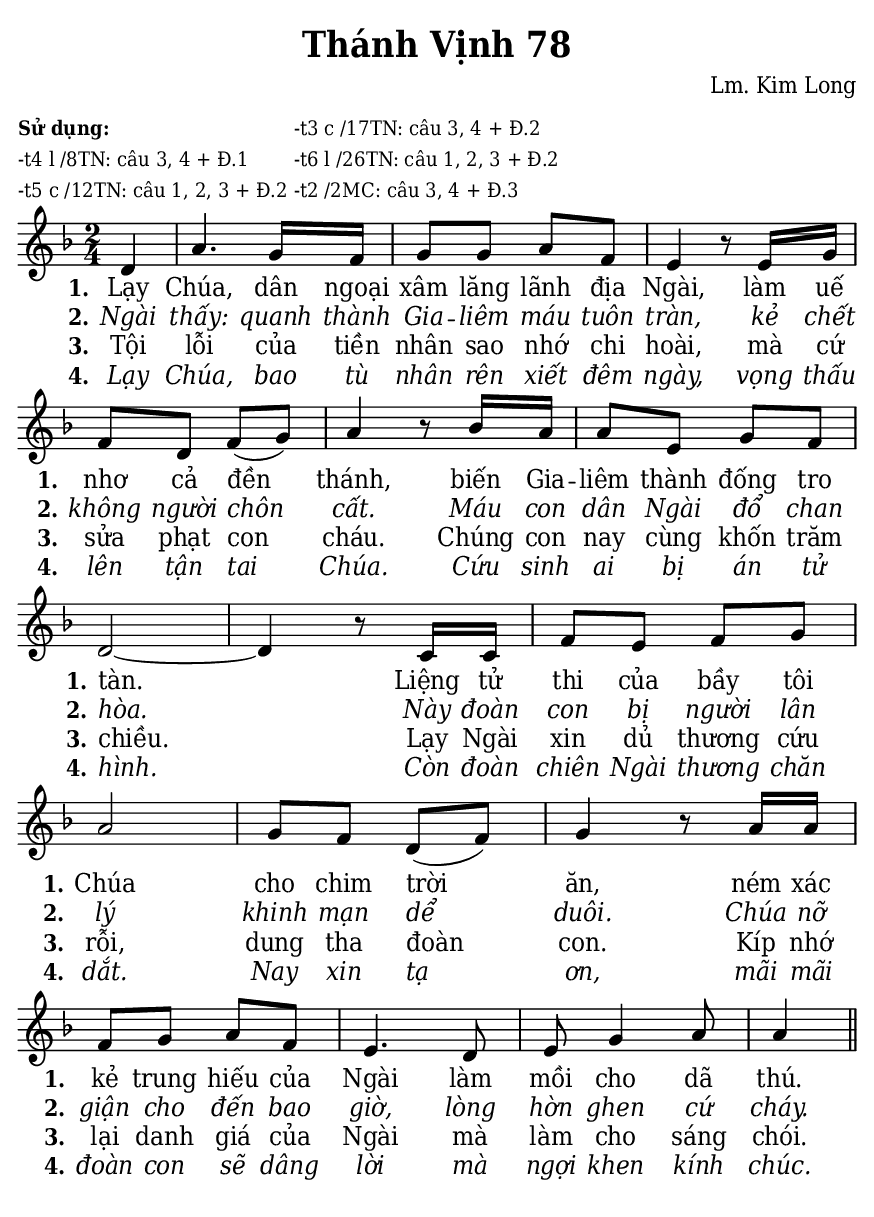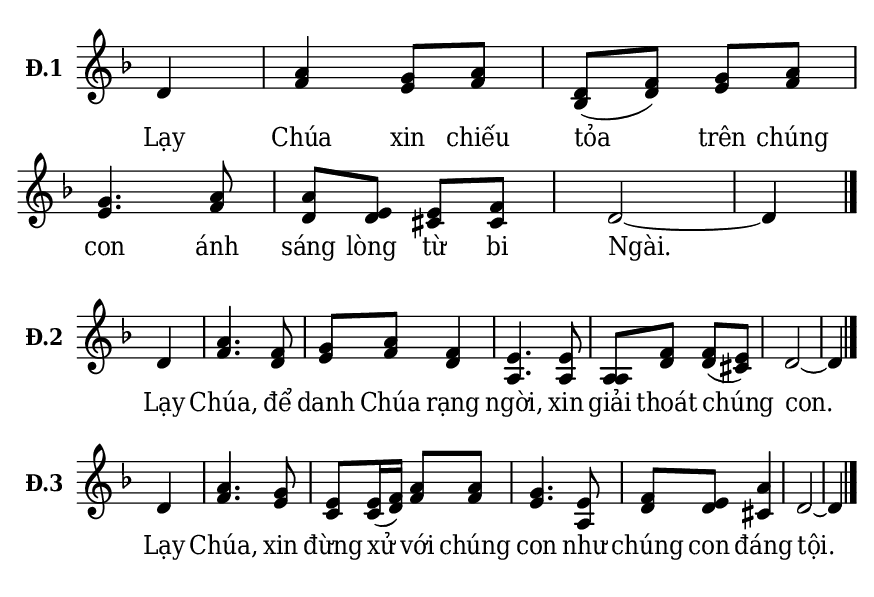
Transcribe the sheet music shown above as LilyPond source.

% Cài đặt chung
\version "2.22.1"
\include "english.ly"

\header {
  title = "Thánh Vịnh 78"
  composer = "Lm. Kim Long"
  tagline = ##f
}

% mã nguồn cho những chức năng chưa hỗ trợ trong phiên bản lilypond hiện tại
% cung cấp bởi cộng đồng lilypond khi gửi email đến lilypond-user@gnu.org
% in số phiên khúc trên mỗi dòng
#(define (add-grob-definition grob-name grob-entry)
     (set! all-grob-descriptions
           (cons ((@@ (lily) completize-grob-entry)
                  (cons grob-name grob-entry))
                 all-grob-descriptions)))

#(add-grob-definition
    'StanzaNumberSpanner
    `((direction . ,LEFT)
      (font-series . bold)
      (padding . 1.0)
      (side-axis . ,X)
      (stencil . ,ly:text-interface::print)
      (X-offset . ,ly:side-position-interface::x-aligned-side)
      (Y-extent . ,grob::always-Y-extent-from-stencil)
      (meta . ((class . Spanner)
               (interfaces . (font-interface
                              side-position-interface
                              stanza-number-interface
                              text-interface))))))

\layout {
    \context {
      \Global
      \grobdescriptions #all-grob-descriptions
    }
    \context {
      \Score
      \remove Stanza_number_align_engraver
      \consists
        #(lambda (context)
           (let ((texts '())
                 (syllables '()))
             (make-engraver
              (acknowledgers
               ((stanza-number-interface engraver grob source-engraver)
                  (set! texts (cons grob texts)))
               ((lyric-syllable-interface engraver grob source-engraver)
                  (set! syllables (cons grob syllables))))
              ((stop-translation-timestep engraver)
                 (for-each
                  (lambda (text)
                    (for-each
                     (lambda (syllable)
                       (ly:pointer-group-interface::add-grob
                        text
                        'side-support-elements
                        syllable))
                     syllables))
                  texts)
                 (set! syllables '())))))
    }
    \context {
      \Lyrics
      \remove Stanza_number_engraver
      \consists
        #(lambda (context)
           (let ((text #f)
                 (last-stanza #f))
             (make-engraver
              ((process-music engraver)
                 (let ((stanza (ly:context-property context 'stanza #f)))
                   (if (and stanza (not (equal? stanza last-stanza)))
                       (let ((column (ly:context-property context
'currentCommandColumn)))
                         (set! last-stanza stanza)
                         (if text
                             (ly:spanner-set-bound! text RIGHT column))
                         (set! text (ly:engraver-make-grob engraver
'StanzaNumberSpanner '()))
                         (ly:grob-set-property! text 'text stanza)
                         (ly:spanner-set-bound! text LEFT column)))))
              ((finalize engraver)
                 (if text
                     (let ((column (ly:context-property context
'currentCommandColumn)))
                       (ly:spanner-set-bound! text RIGHT column)))))))
      \override StanzaNumberSpanner.horizon-padding = 10000
    }
}

stanzaReminderOff =
  \temporary \override StanzaNumberSpanner.after-line-breaking =
     #(lambda (grob)
        ;; Can be replaced with (not (first-broken-spanner? grob)) in 2.23.
        (if (let ((siblings (ly:spanner-broken-into (ly:grob-original grob))))
              (and (pair? siblings)
                   (not (eq? grob (car siblings)))))
            (ly:grob-suicide! grob)))

stanzaReminderOn = \undo \stanzaReminderOff
% kết thúc mã nguồn

% Nhạc
nhacPhanMot = \relative c' {
  \key f \major
  \time 2/4
  \partial 4 d4 |
  a'4. g16 f |
  g8 g a f |
  e4 r8 e16 g |
  f8 d f (g) |
  a4 r8 bf16 a |
  a8 e g f |
  d2 ~ |
  d4 r8 c16 c |
  f8 e f g |
  a2 |
  g8 f d (f) |
  g4 r8 a16 a |
  f8 g a f |
  e4. d8 |
  e g4 a8 |
  a4 \bar "||"
}

nhacPhanHai = \relative c' {
  \key f \major
  \time 2/4
  \partial 4 d4 |
  <<
    {
      a'4 g8 a |
      d, (f) g a |
      g4. a8 |
      a e e f
    }
    {
      f4 e8 f |
      bf, (d) e f |
      e4. f8 |
      d d cs cs
    }
  >>
  d2 ~ |
  d4 \bar "|."
}

nhacPhanBa = \relative c' {
  \key f \major
  \time 2/4
  \partial 4 d4 |
  <<
    {
      a'4. f8 |
      g a f4 |
      e4. e8 |
      a, f' f (e)
    }
    {
      f4. d8 |
      e f d4 |
      a4. a8 |
      a d d (cs)
    }
  >>
  d2 ~ |
  d4 \bar "|."
}

nhacPhanBon = \relative c' {
  \key f \major
  \time 2/4
  \partial 4 d4 |
  <<
    {
      a'4. g8 |
      e e16 (f) a8 a |
      g4. e8 |
      f e a4
    }
    {
      f4. e8 |
      c c16 (d) f8 f |
      e4. a,8 |
      d d cs4
    }
  >>
  d2 ~ |
  d4 \bar "|."
}

% Lời
loiPhanMot = \lyricmode {
  <<
    {
      \set stanza = "1."
      Lạy Chúa, dân ngoại xâm lăng lãnh địa Ngài,
      làm uế nhơ cả đền thánh,
      biến Gia -- liêm thành đống tro tàn.
      Liệng tử thi của bầy tôi Chúa cho chim trời ăn,
      ném xác kẻ trung hiếu của Ngài làm mồi cho dã thú.
    }
    \new Lyrics {
	    \set associatedVoice = "beSop"
	    \set stanza = "2."
      \override Lyrics.LyricText.font-shape = #'italic
      Ngài thấy: quanh thành Gia -- liêm máu tuôn tràn,
      kẻ chết không người chôn cất.
      Máu con dân Ngài đổ chan hòa.
      Này đoàn con bị người lân lý khinh mạn dể duôi.
      Chúa nỡ giận cho đến bao giờ,
      lòng hờn ghen cứ cháy.
    }
    \new Lyrics {
	    \set associatedVoice = "beSop"
	    \set stanza = "3."
      Tội lỗi của tiền nhân sao nhớ chi hoài,
      mà cứ sửa phạt con cháu.
      Chúng con nay cùng khốn trăm chiều.
      Lạy Ngài xin dủ thương cứu rỗi, dung tha đoàn con.
      Kíp nhớ lại danh giá của Ngài mà làm cho sáng chói.
    }
    \new Lyrics {
	    \set associatedVoice = "beSop"
	    \set stanza = "4."
      \override Lyrics.LyricText.font-shape = #'italic
      Lạy Chúa, bao tù nhân rên xiết đêm ngày,
      vọng thấu lên tận tai Chúa.
      Cứu sinh ai bị án tử hình.
      Còn đoàn chiên Ngài thương chăn dắt.
      Nay xin tạ ơn,
      mãi mãi đoàn con sẽ dâng lời mà ngợi khen kính chúc.
    }
  >>
}

loiPhanHai = \lyricmode {
  Lạy Chúa xin chiếu tỏa trên chúng con ánh sáng lòng từ bi Ngài.
}

loiPhanBa = \lyricmode {
  Lạy Chúa, để danh Chúa rạng ngời, xin giải thoát chúng con.
}

loiPhanBon = \lyricmode {
  Lạy Chúa, xin đừng xử với chúng con như chúng con đáng tội.
}


% Dàn trang
\paper {
  #(set-paper-size "a5")
  top-margin = 3\mm
  bottom-margin = 3\mm
  left-margin = 3\mm
  right-margin = 3\mm
  indent = #0
  #(define fonts
	 (make-pango-font-tree "Deja Vu Serif Condensed"
	 		       "Deja Vu Serif Condensed"
			       "Deja Vu Serif Condensed"
			       (/ 20 20)))
  print-page-number = ##f
  ragged-bottom = ##t
}

\markup {
  \vspace #1
  %\fill-line {
    \column {
      \left-align {
        \line { \bold \small "Sử dụng:" }
        \line { \small "-t4 l /8TN: câu 3, 4 + Đ.1" }
        \line { \small "-t5 c /12TN: câu 1, 2, 3 + Đ.2" }
      }
    }
    \column {
      \left-align {
        \line { \small "-t3 c /17TN: câu 3, 4 + Đ.2" }
        \line { \small "-t6 l /26TN: câu 1, 2, 3 + Đ.2" }
        \line { \small "-t2 /2MC: câu 3, 4 + Đ.3" }
      }
    }
  %}
}

\score {
  <<
    \new Staff <<
        \clef treble
        \new Voice = beSop {
          \nhacPhanMot
        }
      \new Lyrics \lyricsto beSop \loiPhanMot
    >>
  >>
  \layout {
    \override Lyrics.LyricSpace.minimum-distance = #1
    \override Score.BarNumber.break-visibility = ##(#f #f #f)
    \override Score.SpacingSpanner.uniform-stretching = ##t
    ragged-last = ##f
  }
}

\score {
  <<
    \new Staff \with {
      \remove "Time_signature_engraver"
      instrumentName = \markup { \bold "Đ.1" }} <<
        \clef treble
        \new Voice = beSop {
          \nhacPhanHai
        }
      \new Lyrics \lyricsto beSop \loiPhanHai
    >>
  >>
  \layout {
    indent = 10
    \override Lyrics.LyricSpace.minimum-distance = #0.6
    \override Score.BarNumber.break-visibility = ##(#f #f #f)
    \override Score.SpacingSpanner.uniform-stretching = ##t
    ragged-last = ##f
  }
}

\score {
  <<
    \new Staff \with {
      \remove "Time_signature_engraver"
      instrumentName = \markup { \bold "Đ.2" }} <<
        \clef treble
        \new Voice = beSop {
          \nhacPhanBa
        }
      \new Lyrics \lyricsto beSop \loiPhanBa
    >>
  >>
  \layout {
    indent = 10
    \override Lyrics.LyricSpace.minimum-distance = #0.45
    \override Score.BarNumber.break-visibility = ##(#f #f #f)
    \override Score.SpacingSpanner.uniform-stretching = ##t
    ragged-last = ##f
  }
}

\score {
  <<
    \new Staff \with {
      \remove "Time_signature_engraver"
      instrumentName = \markup { \bold "Đ.3" }} <<
        \clef treble
        \new Voice = beSop {
          \nhacPhanBon
        }
      \new Lyrics \lyricsto beSop \loiPhanBon
    >>
  >>
  \layout {
    indent = 10
    \override Lyrics.LyricSpace.minimum-distance = #0.45
    \override Score.BarNumber.break-visibility = ##(#f #f #f)
    \override Score.SpacingSpanner.uniform-stretching = ##t
    ragged-last = ##f
  }
}
